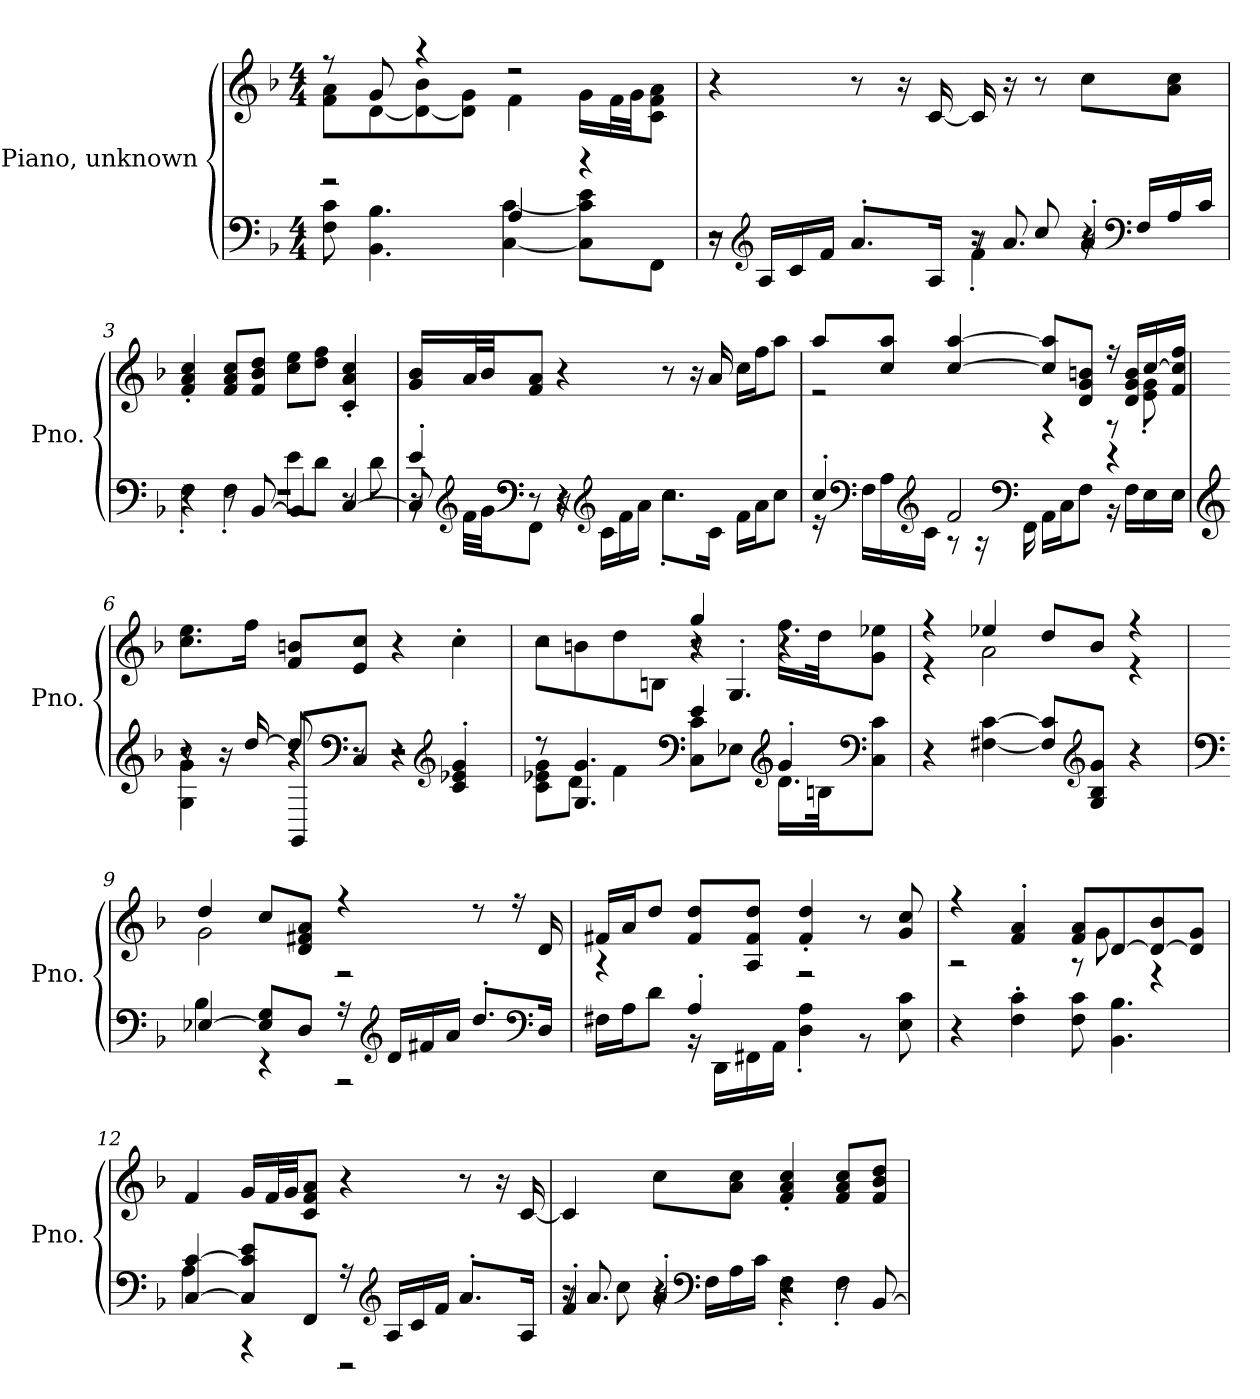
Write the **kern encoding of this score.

**kern	**kern
*part1	*part1
*staff2	*staff1
*I"Piano, unknown	*
*I'Pno.	*
*clefF4	*clefG2
*k[b-]	*k[b-]
*M4/4	*M4/4
*MM120	*MM120
=1	=1
*^	*^
2r	8F\ 8c\	8r	8f\ 8a\L
.	4.BB-\ 4.B-\	8g/	[8d\
.	.	4r	8d\_ 8b-\
.	.	.	8d\] 8g\J
4A/	[4C\ [4c\	2r	4f\
4r	8C\] 8c\] 8e\L	.	16g\LL
.	.	.	32f\L
.	.	.	32g\JJ
.	8FF\J	.	8c\ 8f\ 8a\J
*	*	*v	*v
=2	=2	=2
*	*^	*
2r	2r	16r	4r
*clefG2	*	*	*
.	.	16A/LL	.
.	.	16c/	.
.	.	16f/JJ	.
.	.	8.a'/L	8r
.	.	.	16r
.	.	16A/Jk	[16c/
16r	4f'\	8r	16c/]
8.a/	.	.	16r
.	.	8cc/	8r
4a'/	4r	16r	8cc\L
*clefF4	*	*	*
.	.	16F/LL	.
.	.	16A/	8a\ 8cc\J
.	.	16c/JJ	.
=3	=3	=3	=3
1r	4F'\	4r	4f/' 4a/' 4cc/'
.	4F'\	8r	8f/ 8a/ 8cc/L
.	.	[8BB-/	8f/ 8b-/ 8dd/J
.	8e\L	4BB-/]	8cc\ 8ee\L
.	8d\J	.	8dd\ 8ff\J
.	8r	[4C/	4c/' 4a/' 4cc/'
.	8d\	.	.
!!LO:LB:g=z
=4	=4	=4	=4
4e'/	16r	8C/]	16g/ 16b-/LL
*clefG2	*	*	*
.	32f\LLL	.	32a/L
.	32g\JJ	.	32b-/JJ
*clefF4	*	*	*
.	8FF\J	8r	8f/ 8a/J
4r	16r	4r	4r
*clefG2	*	*	*
.	16c\LL	.	.
.	16f\	.	.
.	16a\JJ	.	.
2r	8.cc'\L	2r	8r
.	.	.	16r
.	16c\Jk	.	16a/
.	16f\LL	.	16cc\LL
.	16a\J	.	16ff\J
.	8cc\J	.	8aa\J
*	*v	*v	*
=5	=5	=5
*	*	*^
4cc'/	16r	8aa/L	2r
*clefF4	*	*	*
.	16F\LL	.	.
.	16A\	8cc/ 8aa/J	.
*clefG2	*	*	*
.	16c\JJ	.	.
2f/	8r	[4cc/ [4aa/	.
.	16r	.	.
*clefF4	*	*	*
.	16FF\	.	.
.	16AA\LL	8cc/] 8aa/]L	4r
.	16C\J	.	.
.	8F\J	8d/ 8g/ 8bn/J	.
4r	16r	16r	8r
.	16F\LL	16d/ 16g/ 16b/LL	.
.	16E\	[16cc/	8e\' 8g\'
.	16E\JJ	16f/ 16cc/] 16ff/JJ	.
*v	*v	*	*
*	*v	*v
!!LO:LB:g=z
=6	=6
*clefG2	*
*^	*
*	*^	*
8r	4G\ 4g\	4r	8.cc\ 8.ee\L
16r	.	.	.
[16dd/	.	.	16ff\Jk
8dd/]	4r	8GG/L	8f/ 8bn/L
*clefF4	*	*	*
8r	.	8C/J	8e/ 8cc/J
2r	2r	4r	4r
*clefG2	*	*	*
.	.	4c/' 4e-X/' 4g/'	4cc'\
*	*v	*v	*
=7	=7	=7
*	*	*^
*	*	*	*^
8r	8c\ 8e-X\ 8g\L	2r	8cc\L	2r
4.G/ 4.g/	8d\J	.	8bn\	.
.	4f\	.	8dd\	.
.	.	.	8Bn\J	.
*clefF4	*	*	*	*
4e-/	8C\ 8c\L	4gg/	4r	8r
.	8E-X\J	.	.	4.G'/
*clefG2	*	*	*	*
4g'/	16.d\LL	4r	16.ff\LL	.
.	32Bn\JK	.	32dd\JK	.
*clefF4	*	*	*	*
.	8C\ 8c\J	.	8g\ 8ee-X\J	.
*v	*v	*	*	*
*	*	*v	*v
=8	=8	=8
4r	4r	4r
[4F#X\ [4c\	4ee-X/	2a\
8F#/] 8c/]L	8dd/L	.
*clefG2	*	*
8G/ 8B-/ 8g/J	8b-/J	.
4r	4r	4r
!!LO:LB:g=z	!!
=9	=9	=9
*clefF4	*	*
*^	*	*
[4E-X/	4B-\	4dd/	2g\
8E-/] 8G/L	4r	8cc/L	.
8D/J	.	8d/ 8f#X/ 8a/J	.
16r	2r	4r	2r
*clefG2	*	*	*
16d/LL	.	.	.
16f#X/	.	.	.
16a/JJ	.	.	.
8.dd'/L	.	8r	.
.	.	16r	.
*clefF4	*	*	*
16D/Jk	.	16d/	.
*	*	*v	*v
=10	=10	=10
4r	16F#X\LL	16f#X/LL
.	16A\J	16a/J
.	8d\J	8dd/J
4A'/	16r	8f#/ 8dd/L
.	16DD\LL	.
.	16FF#X\	8A/ 8f#/ 8dd/J
.	16AA\JJ	.
2r	4D\' 4A\'	4f#/' 4dd/'
.	8r	8r
.	8E\ 8c\	8g/ 8cc/
*v	*v	*
=11	=11
*	*^
4r	4r	2r
4F\' 4c\'	4f/' 4a/'	.
8F\ 8c\	8f/ 8a/L	8r
4.BB-\ 4.B-\	[8d/	8g\
.	8d/_ 8b-/	4r
.	8d/] 8g/J	.
*	*v	*v
!!LO:LB:g=z
=12	=12
*^	*
[4C/ [4c/	4A\	4f/
8C/] 8c/] 8e/L	4r	16g/LL
.	.	32f/L
.	.	32g/JJ
8FF/J	.	8c/ 8f/ 8a/J
16r	2r	4r
*clefG2	*	*
16A/LL	.	.
16c/	.	.
16f/JJ	.	.
8.a'/L	.	8r
.	.	16r
16A/Jk	.	[16c/
=13	=13	=13
*	*^	*
16r	8r	4f'/	4c/]
8.a/	.	.	.
.	8cc\	.	.
4a'/	16r	4r	8cc\L
*clefF4	*	*	*
.	16F\LL	.	.
.	16A\	.	8a\ 8cc\J
.	16c\JJ	.	.
2r	4F'\	4r	4f/' 4a/' 4cc/'
.	4F'\	8r	8f/ 8a/ 8cc/L
.	.	[8BB-/	8f/ 8b-/ 8dd/J
*v	*v	*v	*
=	=
*-	*-
